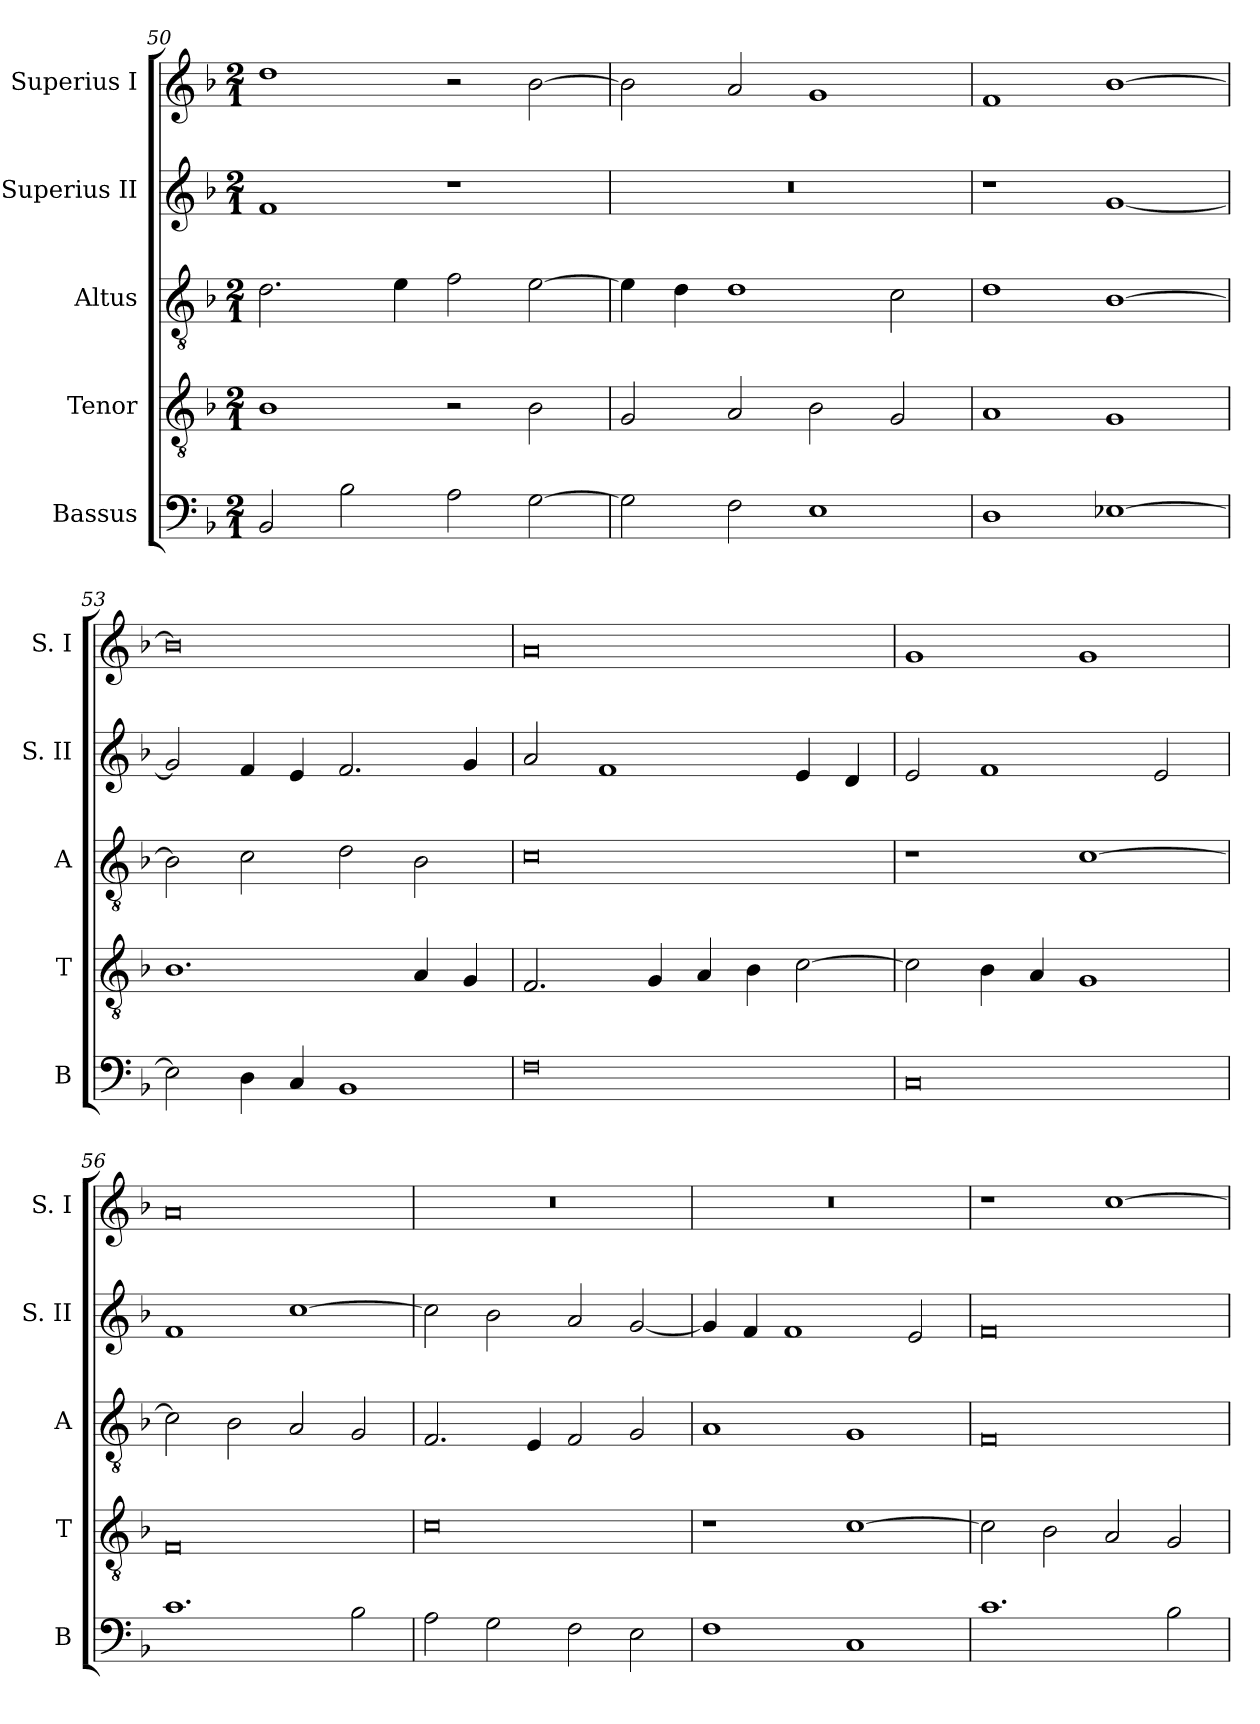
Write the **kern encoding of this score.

**kern	**kern	**kern	**kern	**kern
*part5	*part4	*part3	*part2	*part1
*staff5	*staff4	*staff3	*staff2	*staff1
*I"Bassus	*I"Tenor	*I"Altus	*I"Superius II	*I"Superius I
*I'B	*I'T	*I'A	*I'S. II	*I'S. I
*clefF4	*clefGv2	*clefGv2	*clefG2	*clefG2
*k[b-]	*k[b-]	*k[b-]	*k[b-]	*k[b-]
*F:	*F:	*F:	*F:	*F:
*M2/1	*M2/1	*M2/1	*M2/1	*M2/1
=50	=50	=50	=50	=50
2BB-	1B-	2.d	1f	1dd
2B-	.	.	.	.
.	.	4e	.	.
2A	2r	2f	1r	2r
[2G	2B-	[2e	.	[2b-
=51	=51	=51	=51	=51
2G]	2G	4e]	0r	2b-]
.	.	4d	.	.
2F	2A	1d	.	2a
1E	2B-	.	.	1g
.	2G	2c	.	.
=52	=52	=52	=52	=52
1D	1A	1d	1r	1f
[1E-X	1G	[1B-	[1g	[1b-
=53	=53	=53	=53	=53
2E-]	1.B-	2B-]	2g]	0b-]
4D	.	2c	4f	.
4C	.	.	4e	.
1BB-	.	2d	2.f	.
.	4A	2B-	.	.
.	4G	.	4g	.
=54	=54	=54	=54	=54
0F	2.F	0c	2a	0a
.	.	.	1f	.
.	4G	.	.	.
.	4A	.	.	.
.	4B-	.	.	.
.	[2c	.	4e	.
.	.	.	4d	.
=55	=55	=55	=55	=55
0C	2c]	1r	2e	1g
.	4B-	.	1f	.
.	4A	.	.	.
.	1G	[1c	.	1g
.	.	.	2e	.
=56	=56	=56	=56	=56
1.c	0F	2c]	1f	0a
.	.	2B-	.	.
.	.	2A	[1cc	.
2B-	.	2G	.	.
=57	=57	=57	=57	=57
2A	0c	2.F	2cc]	0r
2G	.	.	2b-	.
.	.	4E	.	.
2F	.	2F	2a	.
2E	.	2G	[2g	.
=58	=58	=58	=58	=58
1F	1r	1A	4g]	0r
.	.	.	4f	.
.	.	.	1f	.
1C	[1c	1G	.	.
.	.	.	2e	.
=59	=59	=59	=59	=59
1.c	2c]	0F	0f	1r
.	2B-	.	.	.
.	2A	.	.	[1cc
2B-	2G	.	.	.
=	=	=	=	=
*-	*-	*-	*-	*-
